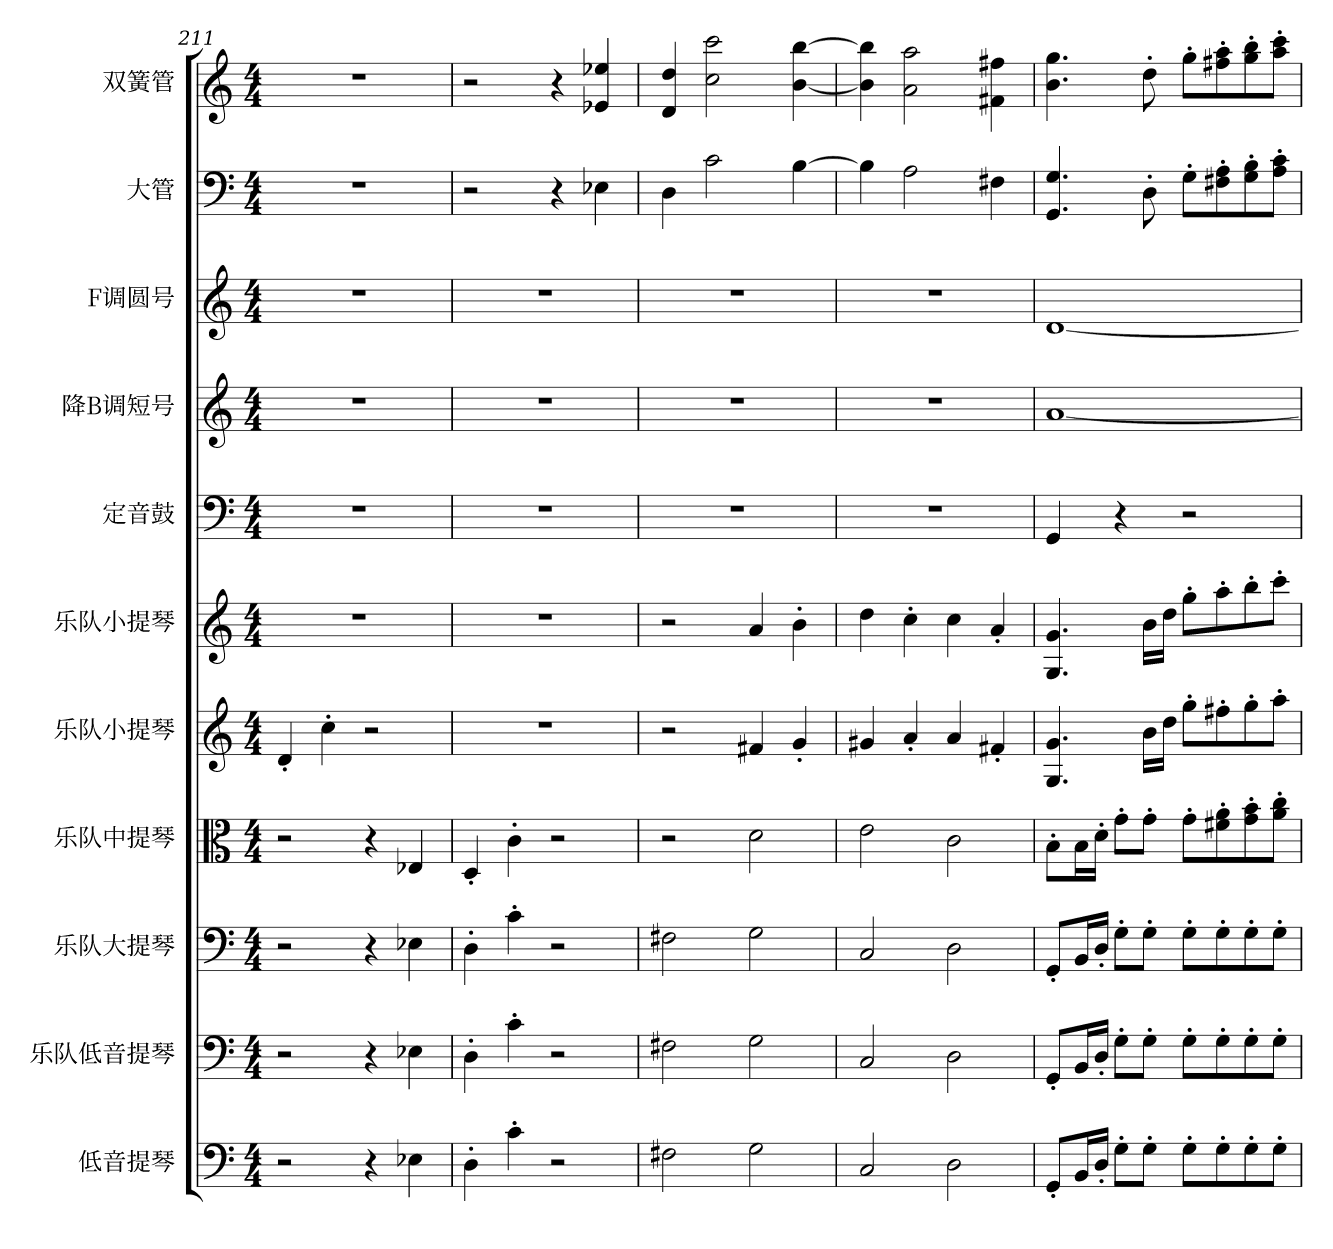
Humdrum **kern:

**kern	**kern	**kern	**kern	**kern	**kern	**kern	**kern	**kern	**kern	**kern
*part11	*part10	*part9	*part8	*part7	*part6	*part5	*part4	*part3	*part2	*part1
*staff11	*staff10	*staff9	*staff8	*staff7	*staff6	*staff5	*staff4	*staff3	*staff2	*staff1
*I"低音提琴	*I"乐队低音提琴	*I"乐队大提琴	*I"乐队中提琴	*I"乐队小提琴	*I"乐队小提琴	*I"定音鼓	*I"降B调短号	*I"F调圆号	*I"大管	*I"双簧管
*clefF4	*clefF4	*clefF4	*clefC3	*clefG2	*clefG2	*clefF4	*clefG2	*clefG2	*clefF4	*clefG2
*ITrd7c12	*ITrd7c12	*	*	*	*	*	*ITrd1c2	*ITrd4c7	*	*
*k[]	*k[]	*k[]	*k[]	*k[]	*k[]	*k[]	*k[b-e-]	*k[b-]	*k[]	*k[]
*M4/4	*M4/4	*M4/4	*M4/4	*M4/4	*M4/4	*M4/4	*M4/4	*M4/4	*M4/4	*M4/4
=211	=211	=211	=211	=211	=211	=211	=211	=211	=211	=211
2r	2r	2r	2r	4d'/	1r	1r	1r	1r	1r	1r
.	.	.	.	4cc'\	.	.	.	.	.	.
4r	4r	4r	4r	2r	.	.	.	.	.	.
4EE-X\	4EE-X\	4E-X\	4E-X/	.	.	.	.	.	.	.
=212	=212	=212	=212	=212	=212	=212	=212	=212	=212	=212
4DD'\	4DD'\	4D'\	4D'/	1r	1r	1r	1r	1r	2r	2r
4C'\	4C'\	4c'\	4c'\	.	.	.	.	.	.	.
2r	2r	2r	2r	.	.	.	.	.	4r	4r
.	.	.	.	.	.	.	.	.	4E-X\	4e-X/ 4ee-X/
=213	=213	=213	=213	=213	=213	=213	=213	=213	=213	=213
2FF#X\	2FF#X\	2F#X\	2r	2r	2r	1r	1r	1r	4D\	4d/ 4dd/
*	*	*	*	*	*	*	*	*	*	*MM175
.	.	.	.	.	.	.	.	.	2c\	2cc\ 2ccc\
2GG\	2GG\	2G\	2d\	4f#X/	4a/	.	.	.	.	.
*	*	*	*	*	*	*	*	*	*	*MM173
.	.	.	.	4g'/	4b'\	.	.	.	[4B\	[4b\ [4bb\
=214	=214	=214	=214	=214	=214	=214	=214	=214	=214	=214
*	*	*	*	*	*	*	*	*	*	*MM172
2CC/	2CC/	2C/	2e\	4g#X/	4dd\	1r	1r	1r	4B\]	4b\] 4bb\]
*	*	*	*	*	*	*	*	*	*	*MM171
.	.	.	.	4a'/	4cc'\	.	.	.	2A\	2a\ 2aa\
2DD\	2DD\	2D\	2c\	4a/	4cc\	.	.	.	.	.
*	*	*	*	*	*	*	*	*	*	*MM169
.	.	.	.	4f#X'/	4a'/	.	.	.	4F#X\	4f#X\ 4ff#X\
!!LO:PB:g=z
=215	=215	=215	=215	=215	=215	=215	=215	=215	=215	=215
*	*	*	*	*	*	*	*	*	*	*MM180
8GGG'/L	8GGG'/L	8GG'/L	8B'\L	4.G/ 4.g/	4.G/ 4.g/	4GG/	[1g	[1G	4.GG/ 4.G/	4.b\ 4.gg\
16BBB/L	16BBB/L	16BB/L	16B\L	.	.	.	.	.	.	.
16DD'/JJ	16DD'/JJ	16D'/JJ	16d'\JJ	.	.	.	.	.	.	.
8GG'\L	8GG'\L	8G'\L	8g'\L	.	.	4r	.	.	.	.
8GG'\J	8GG'\J	8G'\J	8g'\J	16b\LL	16b\LL	.	.	.	8D'\	8dd'\
.	.	.	.	16dd\JJ	16dd\JJ	.	.	.	.	.
8GG'\L	8GG'\L	8G'\L	8g'\L	8gg'\L	8gg'\L	2r	.	.	8G'\L	8gg'\L
8GG'\	8GG'\	8G'\	8f#X\' 8a\'	8ff#X'\	8aa'\	.	.	.	8F#X\' 8A\'	8ff#X\' 8aa\'
8GG'\	8GG'\	8G'\	8g\' 8b\'	8gg'\	8bb'\	.	.	.	8G\' 8B\'	8gg\' 8bb\'
8GG'\J	8GG'\J	8G'\J	8a\' 8cc\'J	8aa'\J	8ccc'\J	.	.	.	8A\' 8c\'J	8aa\' 8ccc\'J
=	=	=	=	=	=	=	=	=	=	=
*-	*-	*-	*-	*-	*-	*-	*-	*-	*-	*-
